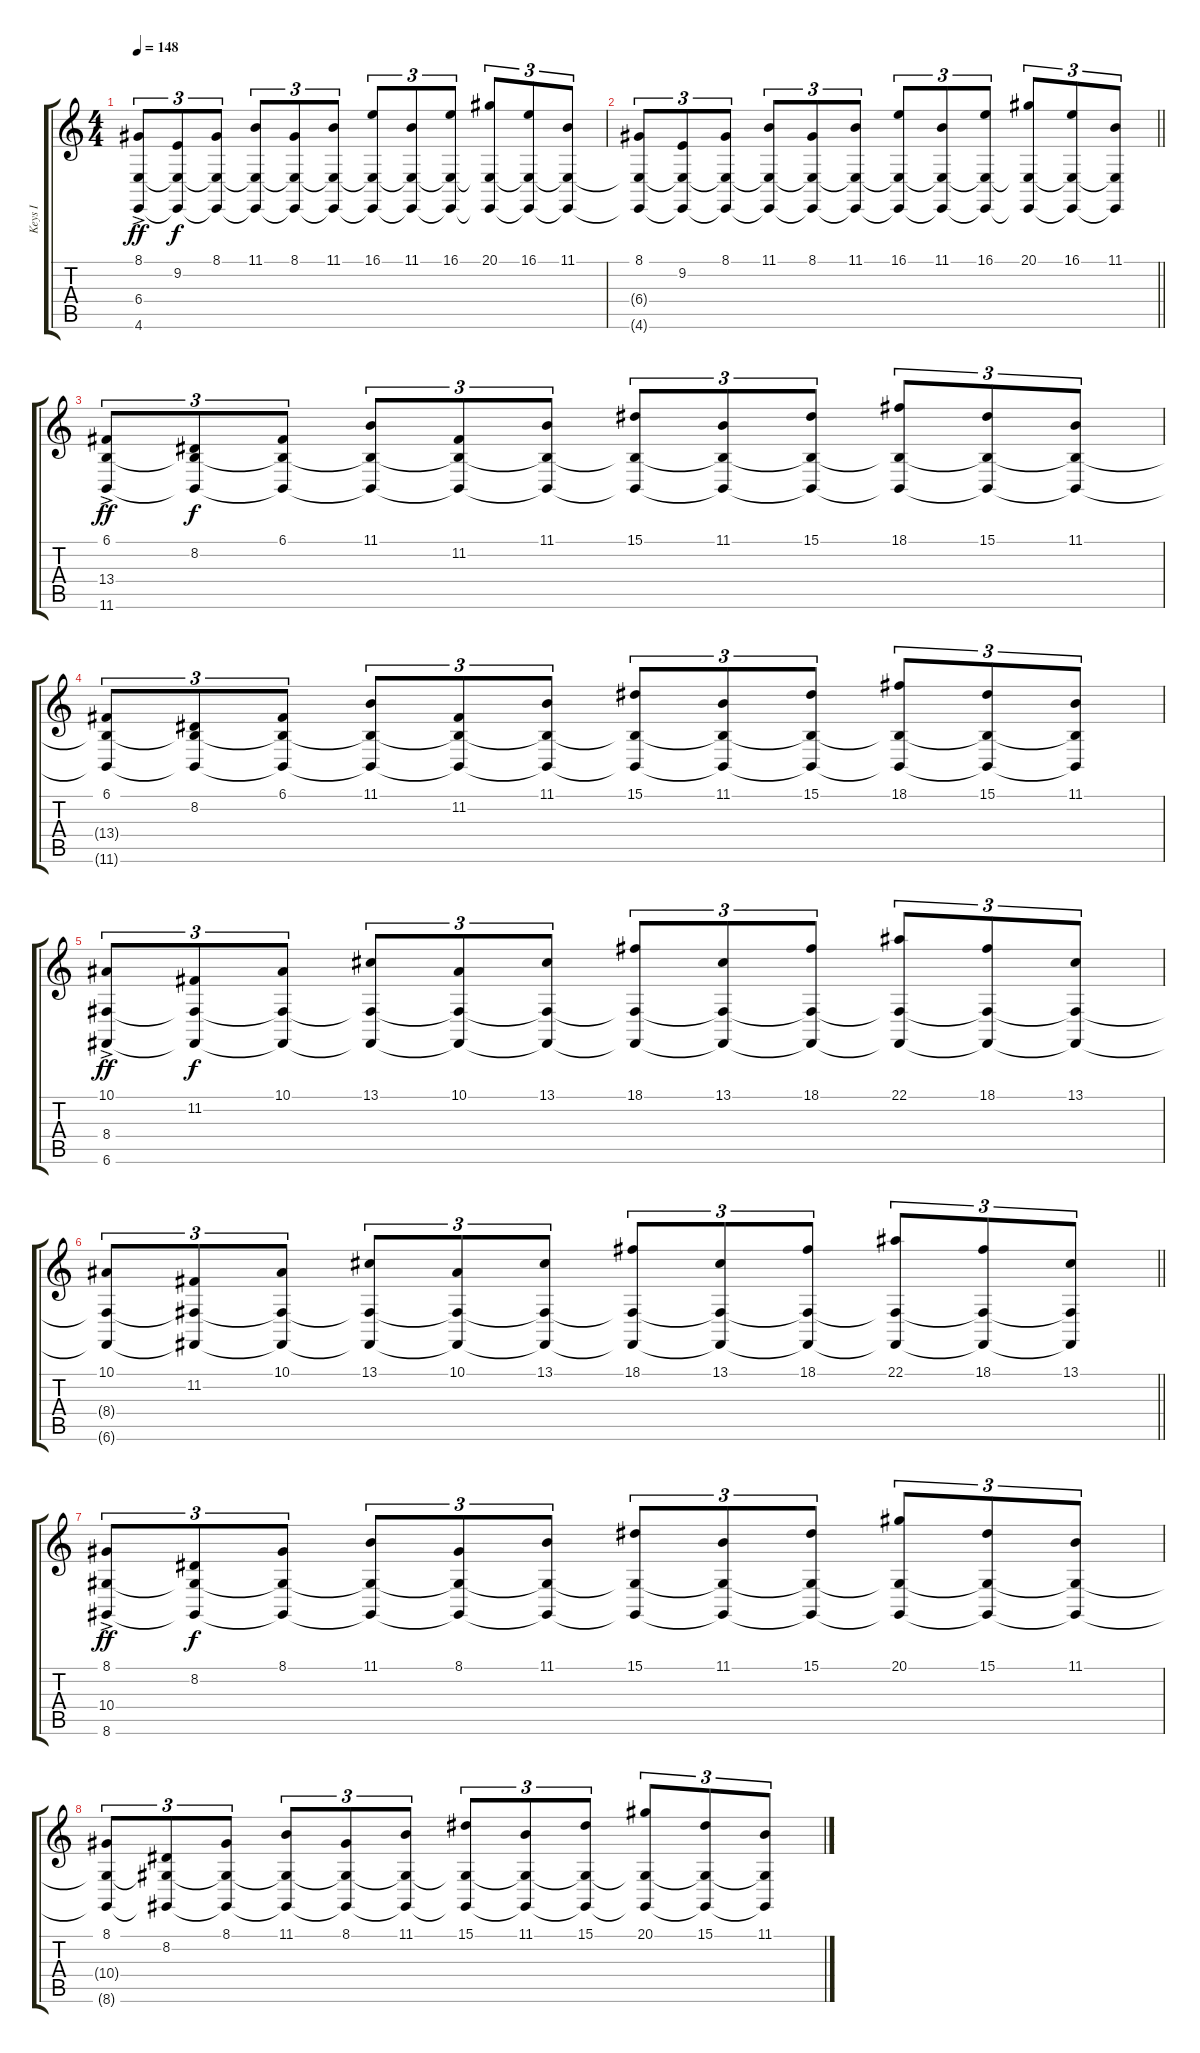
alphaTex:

\track ("Keys I" "Keys I") {instrument stringensemble1}
\staff {score tabs}
\tuning (C4 G3 Eb3 Bb2 F2 C2) {hide}
\ts (4 4)
\tempo 148
\clef g2
\ks c
(8.1 6.4{ac} 4.6{ac}).8{tu (3 2) dy ff} (9.2 6.4{t} 4.6{t}).8{tu (3 2) dy f} (8.1 6.4{t} 4.6{t}).8{tu (3 2)} (11.1 6.4{t} 4.6{t}).8{tu (3 2)} (8.1 6.4{t} 4.6{t}).8{tu (3 2)} (11.1 6.4{t} 4.6{t}).8{tu (3 2)} (16.1 6.4{t} 4.6{t}).8{tu (3 2)} (11.1 6.4{t} 4.6{t}).8{tu (3 2)} (16.1 6.4{t} 4.6{t}).8{tu (3 2)} (20.1 6.4{t} 4.6{t}).8{tu (3 2)} (16.1 6.4{t} 4.6{t}).8{tu (3 2)} (11.1 6.4{t} 4.6{t}).8{tu (3 2)} |
\barLineRight lightlight
(8.1 6.4{t} 4.6{t}).8{tu (3 2)} (9.2 6.4{t} 4.6{t}).8{tu (3 2)} (8.1 6.4{t} 4.6{t}).8{tu (3 2)} (11.1 6.4{t} 4.6{t}).8{tu (3 2)} (8.1 6.4{t} 4.6{t}).8{tu (3 2)} (11.1 6.4{t} 4.6{t}).8{tu (3 2)} (16.1 6.4{t} 4.6{t}).8{tu (3 2)} (11.1 6.4{t} 4.6{t}).8{tu (3 2)} (16.1 6.4{t} 4.6{t}).8{tu (3 2)} (20.1 6.4{t} 4.6{t}).8{tu (3 2)} (16.1 6.4{t} 4.6{t}).8{tu (3 2)} (11.1 6.4{t} 4.6{t}).8{tu (3 2)} |
\section ("" "")
(6.1 13.4{ac} 11.6{ac}).8{tu (3 2) dy ff} (8.2 13.4{t} 11.6{t}).8{tu (3 2) dy f} (6.1 13.4{t} 11.6{t}).8{tu (3 2)} (11.1 13.4{t} 11.6{t}).8{tu (3 2)} (11.2 13.4{t} 11.6{t}).8{tu (3 2)} (11.1 13.4{t} 11.6{t}).8{tu (3 2)} (15.1 13.4{t} 11.6{t}).8{tu (3 2)} (11.1 13.4{t} 11.6{t}).8{tu (3 2)} (15.1 13.4{t} 11.6{t}).8{tu (3 2)} (18.1 13.4{t} 11.6{t}).8{tu (3 2)} (15.1 13.4{t} 11.6{t}).8{tu (3 2)} (11.1 13.4{t} 11.6{t}).8{tu (3 2)} |
(6.1 13.4{t} 11.6{t}).8{tu (3 2)} (8.2 13.4{t} 11.6{t}).8{tu (3 2)} (6.1 13.4{t} 11.6{t}).8{tu (3 2)} (11.1 13.4{t} 11.6{t}).8{tu (3 2)} (11.2 13.4{t} 11.6{t}).8{tu (3 2)} (11.1 13.4{t} 11.6{t}).8{tu (3 2)} (15.1 13.4{t} 11.6{t}).8{tu (3 2)} (11.1 13.4{t} 11.6{t}).8{tu (3 2)} (15.1 13.4{t} 11.6{t}).8{tu (3 2)} (18.1 13.4{t} 11.6{t}).8{tu (3 2)} (15.1 13.4{t} 11.6{t}).8{tu (3 2)} (11.1 13.4{t} 11.6{t}).8{tu (3 2)} |
(10.1 8.4{ac} 6.6{ac}).8{tu (3 2) dy ff} (11.2 8.4{t} 6.6{t}).8{tu (3 2) dy f} (10.1 8.4{t} 6.6{t}).8{tu (3 2)} (13.1 8.4{t} 6.6{t}).8{tu (3 2)} (10.1 8.4{t} 6.6{t}).8{tu (3 2)} (13.1 8.4{t} 6.6{t}).8{tu (3 2)} (18.1 8.4{t} 6.6{t}).8{tu (3 2)} (13.1 8.4{t} 6.6{t}).8{tu (3 2)} (18.1 8.4{t} 6.6{t}).8{tu (3 2)} (22.1 8.4{t} 6.6{t}).8{tu (3 2)} (18.1 8.4{t} 6.6{t}).8{tu (3 2)} (13.1 8.4{t} 6.6{t}).8{tu (3 2)} |
\barLineRight lightlight
(10.1 8.4{t} 6.6{t}).8{tu (3 2)} (11.2 8.4{t} 6.6{t}).8{tu (3 2)} (10.1 8.4{t} 6.6{t}).8{tu (3 2)} (13.1 8.4{t} 6.6{t}).8{tu (3 2)} (10.1 8.4{t} 6.6{t}).8{tu (3 2)} (13.1 8.4{t} 6.6{t}).8{tu (3 2)} (18.1 8.4{t} 6.6{t}).8{tu (3 2)} (13.1 8.4{t} 6.6{t}).8{tu (3 2)} (18.1 8.4{t} 6.6{t}).8{tu (3 2)} (22.1 8.4{t} 6.6{t}).8{tu (3 2)} (18.1 8.4{t} 6.6{t}).8{tu (3 2)} (13.1 8.4{t} 6.6{t}).8{tu (3 2)} |
\section ("" "")
(8.1 10.4{ac} 8.6{ac}).8{tu (3 2) dy ff} (8.2 10.4{t} 8.6{t}).8{tu (3 2) dy f} (8.1 10.4{t} 8.6{t}).8{tu (3 2)} (11.1 10.4{t} 8.6{t}).8{tu (3 2)} (8.1 10.4{t} 8.6{t}).8{tu (3 2)} (11.1 10.4{t} 8.6{t}).8{tu (3 2)} (15.1 10.4{t} 8.6{t}).8{tu (3 2)} (11.1 10.4{t} 8.6{t}).8{tu (3 2)} (15.1 10.4{t} 8.6{t}).8{tu (3 2)} (20.1 10.4{t} 8.6{t}).8{tu (3 2)} (15.1 10.4{t} 8.6{t}).8{tu (3 2)} (11.1 10.4{t} 8.6{t}).8{tu (3 2)} |
(8.1 10.4{t} 8.6{t}).8{tu (3 2)} (8.2 10.4{t} 8.6{t}).8{tu (3 2)} (8.1 10.4{t} 8.6{t}).8{tu (3 2)} (11.1 10.4{t} 8.6{t}).8{tu (3 2)} (8.1 10.4{t} 8.6{t}).8{tu (3 2)} (11.1 10.4{t} 8.6{t}).8{tu (3 2)} (15.1 10.4{t} 8.6{t}).8{tu (3 2)} (11.1 10.4{t} 8.6{t}).8{tu (3 2)} (15.1 10.4{t} 8.6{t}).8{tu (3 2)} (20.1 10.4{t} 8.6{t}).8{tu (3 2)} (15.1 10.4{t} 8.6{t}).8{tu (3 2)} (11.1 10.4{t} 8.6{t}).8{tu (3 2)}
